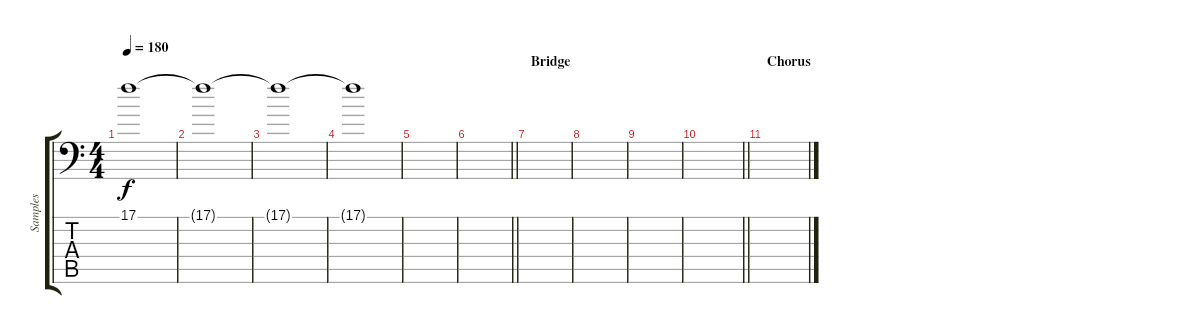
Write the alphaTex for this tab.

\track ("Samples" "Samples") {instrument pad2warm}
\staff {score tabs}
\tuning (C4 G3 Eb3 Bb2 F2 Bb1) {hide}
\ts (4 4)
\tempo 180
\clef f4
\ks c
17.1{t}.1{dy f} |
17.1{t}.1 |
17.1{t}.1 |
17.1{t}.1 |
|
\barLineRight lightlight
|
\section ("" "Bridge")
|
|
|
\barLineRight lightlight
|
\section ("" "Chorus")
